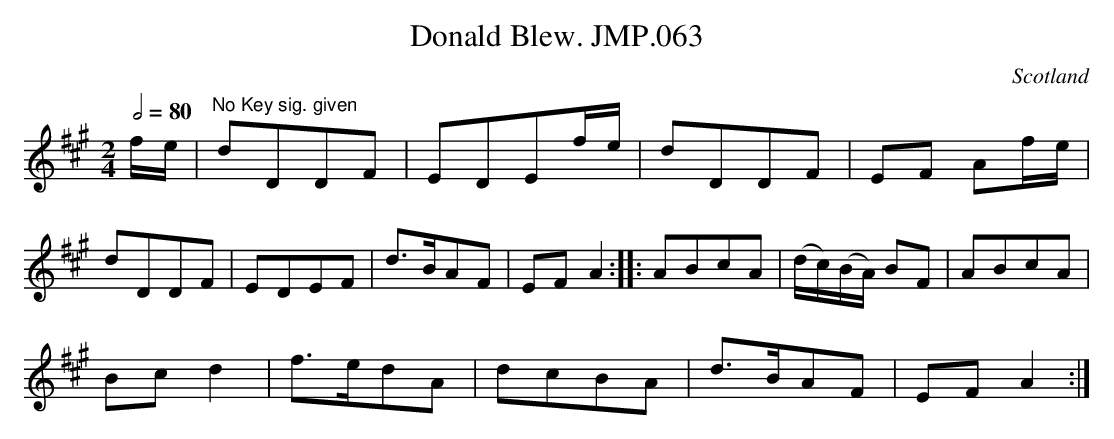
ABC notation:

X:1
T:Donald Blew. JMP.063
M:2/4
L:1/8
Q:1/2=80
O:Scotland
notC:"68"
K:A major
f/e/ |"No Key sig. given" dDDF | EDEf/e/ | dDDF | EF Af/e/ |!
dDDF | EDEF | d>BAF | EFA2 ::\
ABcA | (d/c/)(B/A/) BF | ABcA |!
Bcd2 |f>edA | dcBA | d>BAF | EF A2 :|
